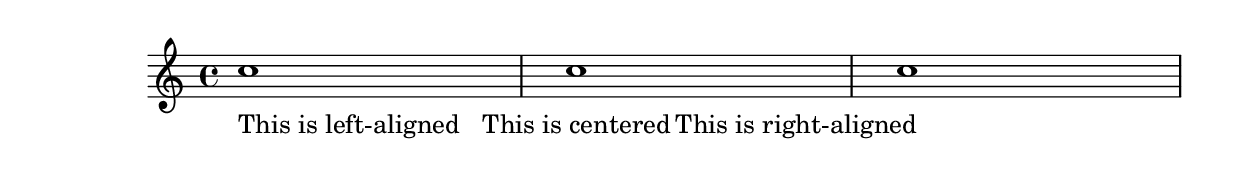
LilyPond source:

%% Do not edit this file; it is auto-generated from LSR http://lsr.dsi.unimi.it
%% This file is in the public domain.
\version "2.11.49"

\header {
  lsrtags = "text, vocal-music"

  texidoc = "
Horizontal alignment for lyrics cam be set by overriding the
@code{self-alignment-X} property of the @code{LyricText} object.
@code{#-1} is left, @code{#0} is center and @code{#1} is right;
however, you can use @code{#LEFT}, @code{#CENTER} and @code{#RIGHT} as
well. 

"
  doctitle = "Aligning lyrics"
} % begin verbatim
\layout { ragged-right = ##f }
\relative c'' {
  c1
  c1
  c1
}
\addlyrics {
  \once \override LyricText #'self-alignment-X = #LEFT
  "This is left-aligned"
  \once \override LyricText #'self-alignment-X = #CENTER
  "This is centered" 
  \once \override LyricText #'self-alignment-X = #1
  "This is right-aligned"
}
